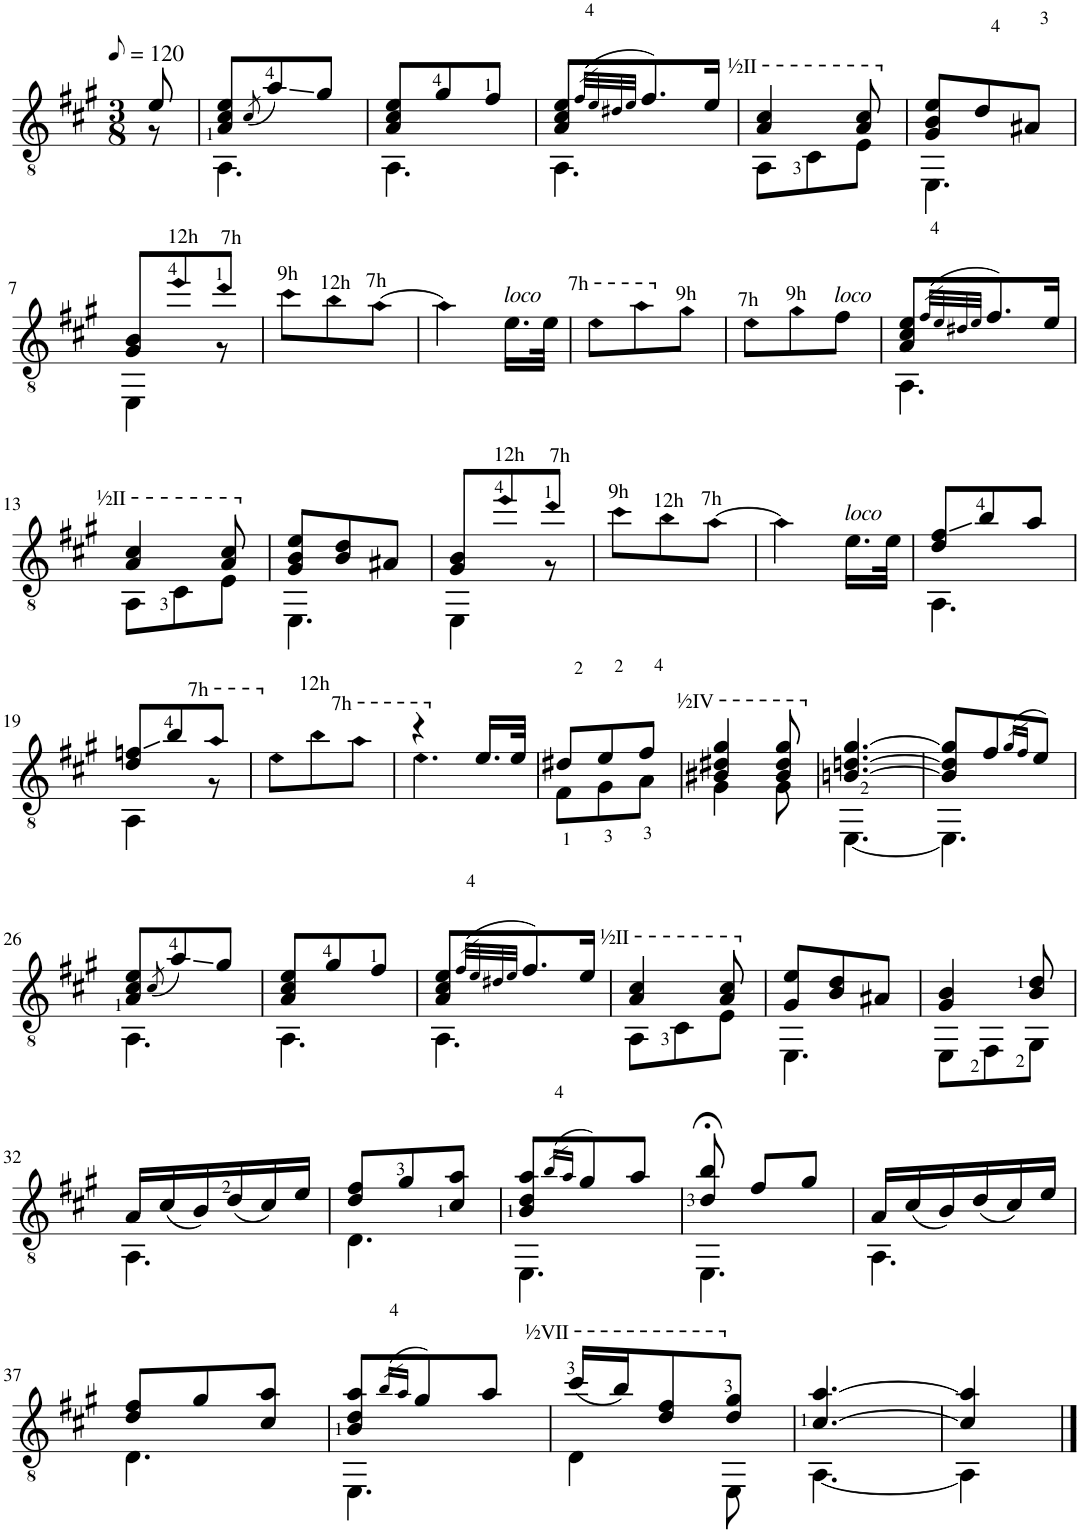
**kern
*part1
*staff1
*I"Gtr
*clefGv2
*k[f#c#g#]
*M3/8
*MM60
=1
*^
8e/	8r
=2	=2
8A/ 8c#/ 8e/L	4.AA\
(<8qc#/	.
8a/)	.
8g#/J	.
=3	=3
8A/ 8c#/ 8e/L	4.AA\
8g#/	.
8f#/J	.
=4	=4
8A/ 8c#/ 8e/L	4.AA\
(32qf#/LLL	.
32qe/	.
32qd#X/	.
32qe/JJJ	.
8.f#/)	.
16e/Jk	.
=5	=5
!LO:TX:a:t=½II	!
4A/ 4c#/	8AA\L
.	8C#\
8A/ 8c#/	8E\J
=6	=6
8G#/ 8B/ 8e/L	4.EE\
8d/	.
8A#X/J	.
!!LO:LB:g=z	!!
=7	=7
8G#/ 8B/L	4EE\
!LO:TX:a:t=12h	!
!LO:N:head=solid	!
8ee/	.
!LO:TX:a:t=7h	!
!LO:N:head=solid	!
8dd/J	8r
=8	=8
!LO:TX:a:t=9h	!
!LO:N:head=solid	!
*v	*v
8cc#\L
!LO:TX:a:t=12h
!LO:N:head=solid
8b\
!LO:TX:a:t=7h
!LO:N:head=solid
[8a\J
=9
!LO:N:head=solid
4a\]
!LO:TX:a:i:t=loco
16.e\LL
32e\JJk
=10
!LO:TX:a:t=7h
!LO:N:head=solid
8e\L
!LO:N:head=solid
8a\
!LO:TX:a:t=9h
!LO:N:head=solid
8g#\J
=11
!LO:TX:a:t=7h
!LO:N:head=solid
8e\L
!LO:TX:a:t=9h
!LO:N:head=solid
8g#\
!LO:TX:a:i:t=loco
8f#\J
=12
*^
8A/ 8c#/ 8e/L	4.AA\
(32qf#/LLL	.
32qe/	.
32qd#X/	.
32qe/JJJ	.
8.f#/)	.
16e/Jk	.
!!LO:LB:g=z	!!
=13	=13
!LO:TX:a:t=½II	!
4A/ 4c#/	8AA\L
.	8C#\
8A/ 8c#/	8E\J
=14	=14
8G#/ 8B/ 8e/L	4.EE\
8B/ 8d/	.
8A#X/J	.
=15	=15
8G#/ 8B/L	4EE\
!LO:TX:a:t=12h	!
!LO:N:head=solid	!
8ee/	.
!LO:TX:a:t=7h	!
!LO:N:head=solid	!
8dd/J	8r
=16	=16
!LO:TX:a:t=9h	!
!LO:N:head=solid	!
*v	*v
8cc#\L
!LO:TX:a:t=12h
!LO:N:head=solid
8b\
!LO:TX:a:t=7h
!LO:N:head=solid
[8a\J
=17
!LO:N:head=solid
4a\]
!LO:TX:a:i:t=loco
16.e\LL
32e\JJk
=18
*^
8d/ 8f#/L	4.AA\
8b/	.
8a/J	.
!!LO:LB:g=z	!!
=19	=19
8d/ 8fn/L	4AA\
8b/	.
!LO:TX:a:t=7h	!
!LO:N:head=solid	!
8a/J	8r
=20	=20
!LO:N:head=solid	!
*v	*v
8e\L
!LO:TX:a:t=12h
!LO:N:head=solid
8b\
!LO:TX:a:t=7h
!LO:N:head=solid
8a\J
=21
*^
!	!LO:N:head=solid
4r	4.e\
16.e/LL	.
32e/JJk	.
=22	=22
8d#X/L	8F#\L
8e/	8G#\
8f#/J	8A\J
=23	=23
!LO:TX:a:t=½IV	!
4B#X/ 4d#X/ 4g#/	4G#\
8B#/ 8d#/ 8g#/	8G#\
=24	=24
[>4.Bn/ [>4.dn/ [>4.g#/	[<4.EE\
=25	=25
8B/] 8d/] 8g#/]L	4.EE\]
8f#/	.
(16qg#/LL	.
16qf#/JJ	.
8e/J)	.
!!LO:LB:g=z	!!
=26	=26
8A/ 8c#/ 8e/L	4.AA\
(<8qc#/	.
8a/)	.
8g#/J	.
=27	=27
8A/ 8c#/ 8e/L	4.AA\
8g#/	.
8f#/J	.
=28	=28
8A/ 8c#/ 8e/L	4.AA\
(32qf#/LLL	.
32qe/	.
32qd#X/	.
32qe/JJJ	.
8.f#/)	.
16e/Jk	.
=29	=29
!LO:TX:a:t=½II	!
4A/ 4c#/	8AA\L
.	8C#\
8A/ 8c#/	8E\J
=30	=30
8G#/ 8e/L	4.EE\
8B/ 8d/	.
8A#X/J	.
=31	=31
4G#/ 4B/	8EE\L
.	8FF#\
8B/ 8d/	8GG#\J
!!LO:LB:g=z	!!
=32	=32
16A/LL	4.AA\
(<16c#/	.
16B/)	.
(<16d/	.
16c#/)	.
16e/JJ	.
=33	=33
8d/ 8f#/L	4.D\
8g#/	.
8c#/ 8a/J	.
=34	=34
8B/ 8d/ 8a/L	4.EE\
(16qb/LL	.
16qa/JJ	.
8g#/)	.
8a/J	.
=35	=35
8d/;< 8b/;<	4.EE\
8f#/L	.
8g#/J	.
=36	=36
16A/LL	4.AA\
(<16c#/	.
16B/)	.
(<16d/	.
16c#/)	.
16e/JJ	.
!!LO:LB:g=z	!!
=37	=37
8d/ 8f#/L	4.D\
8g#/	.
8c#/ 8a/J	.
=38	=38
8B/ 8d/ 8a/L	4.EE\
(16qb/LL	.
16qa/JJ	.
8g#/)	.
8a/J	.
=39	=39
!LO:TX:a:t=½VII	!
(<16cc#/LL	4D\
16b/J)	.
8d/ 8f#/	.
8d/ 8g#/J	8EE\
=40	=40
[>4.c#/ [>4.a/	[<4.AA\
=41	=41
4c#/] 4a/]	4AA\]
*v	*v
==
*-
